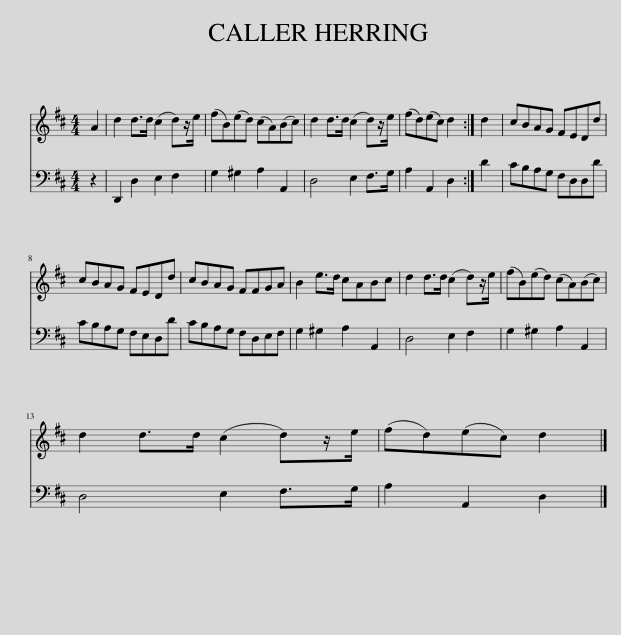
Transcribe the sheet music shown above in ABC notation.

X:1
%%score 1 2
L:1/8
M:4/4
I:linebreak $
K:D
V:1 treble
V:2 bass
V:1
 A2 | d2 d>d (c2 d)z/e/ | (fB)(ed) (cA)(Bc) | d2 d>d (c2 d)z/e/ | (fd)(ec) d2 :| %5
 d2 | cBAG FEDd |$ cBAG FEDd | cBAG FFGA | B2 e>d cABc | %10
 d2 d>d (c2 d)z/e/ | (fB)(ed) (cA)(Bc) |$ d2 d>d (c2 d)z/e/ | (fd)(ec) d2 |] %14
V:2
 z2 | D,,2 D,2 E,2 F,2 | G,2 ^G,2 A,2 A,,2 | D,4 E,2 F,>G, | A,2 A,,2 D,2 :| %5
 D2 | CB,A,G, F,D,D,D |$ CB,A,G, F,E,D,D | CB,A,G, F,D,E,F, | G,2 ^G,2 A,2 A,,2 | %10
 D,4 E,2 F,2 | G,2 ^G,2 A,2 A,,2 |$ D,4 E,2 F,>G, | A,2 A,,2 D,2 |] %14
